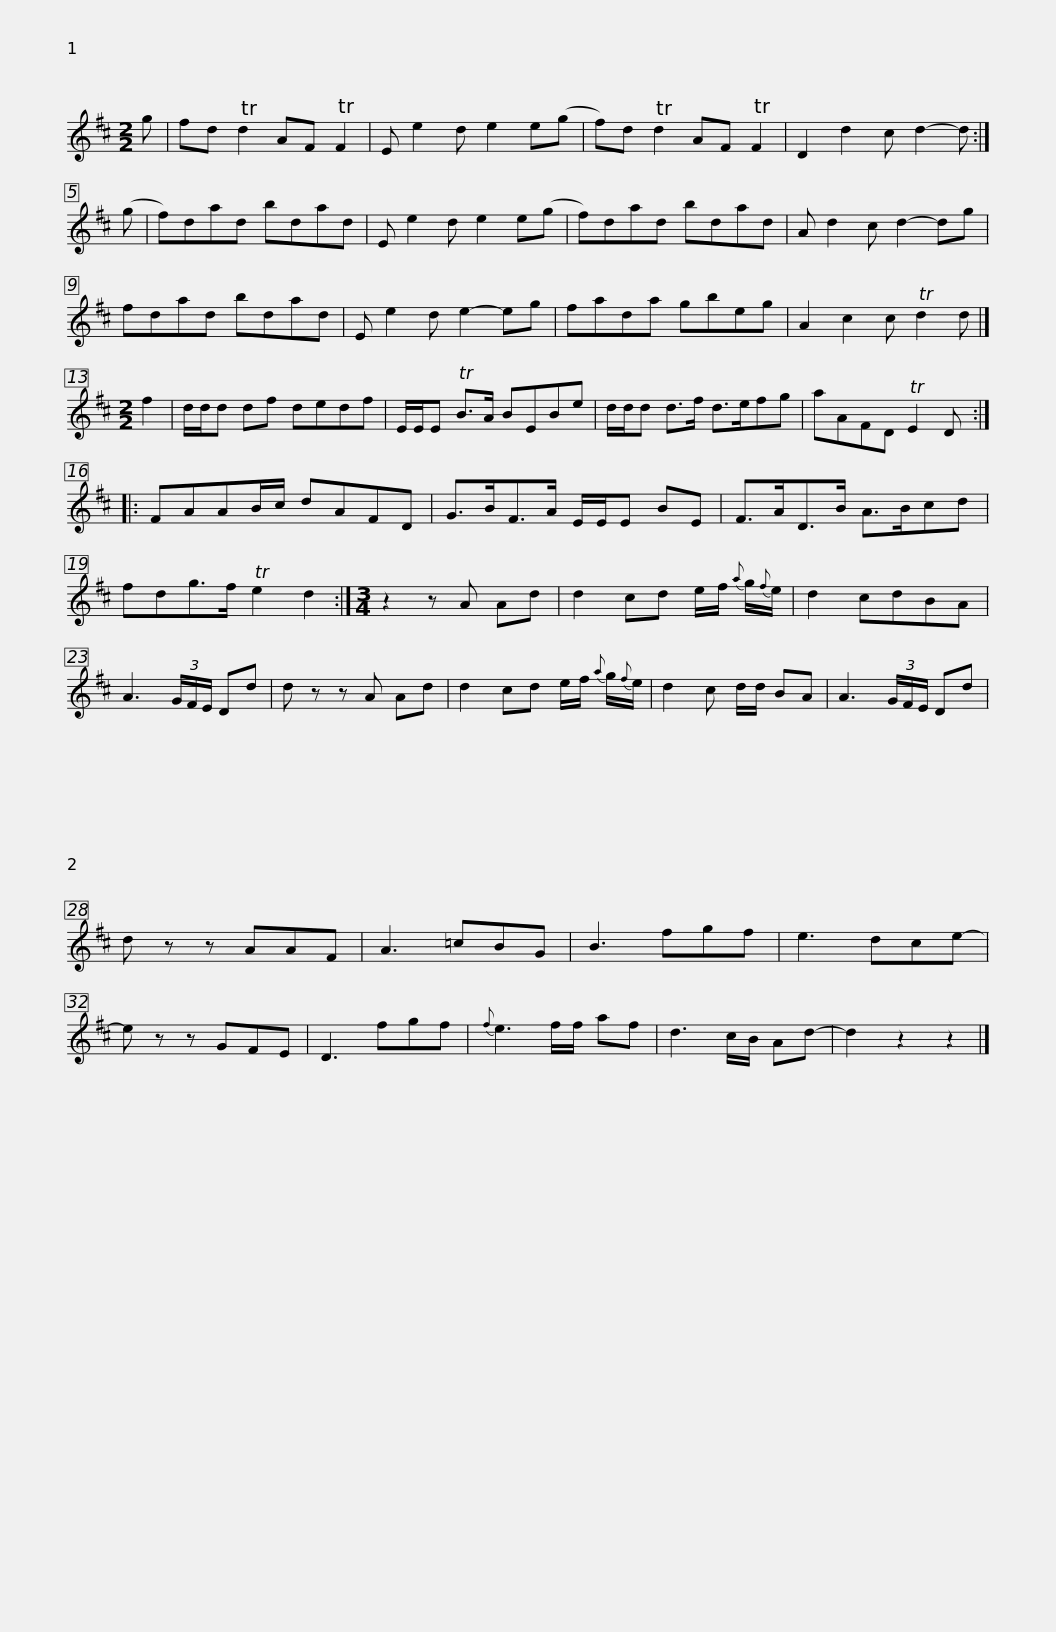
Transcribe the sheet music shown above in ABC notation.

X:1
L:1/8
M:2/2
I:linebreak $
K:D
V:1 treble
V:1
 g | fd Td2 AF TF2 | E e2 d e2 e(g | f)d Td2 AF TF2 | D2 d2 c d2- d :| %5
 (g | f)dad bdad | E e2 d e2 e(g |$ f)dad bdad | A d2 c d2- dg | %10
 fdad bdad | E e2 d e2- eg | fada gbeg | A2 c2 c Td2 d |]$[M:2/2] f2 | %15
 d/d/d df dedf | E/E/E TB>A BEBe | d/d/d d>f d>efg | aAFD TE2 D ::$ FAAB/c/ dAFD | %20
 G>BF>A E/E/E BE | F>AD>B A>Bcd | fdg>f Te2 d2 :|[M:3/4] z2 z A Ad |$ d2 cd e/f/{a} g/{f}e/ | %25
 d2 cdBA | A3 (3G/F/E/ Dd | d z z A Ad | d2 cd e/f/{a} g/{f}e/ | d2 c d/d/ BA |$ %30
 A3 (3G/F/E/ Dd | d z z AAF | A3 =cBG | B3 fgf | e3 dce- | %35
 e z z GFE | D3 fgf |{f} e3 f/f/ af |$ d3 c/B/ Ad- | d2 z2 z2 |] %40
